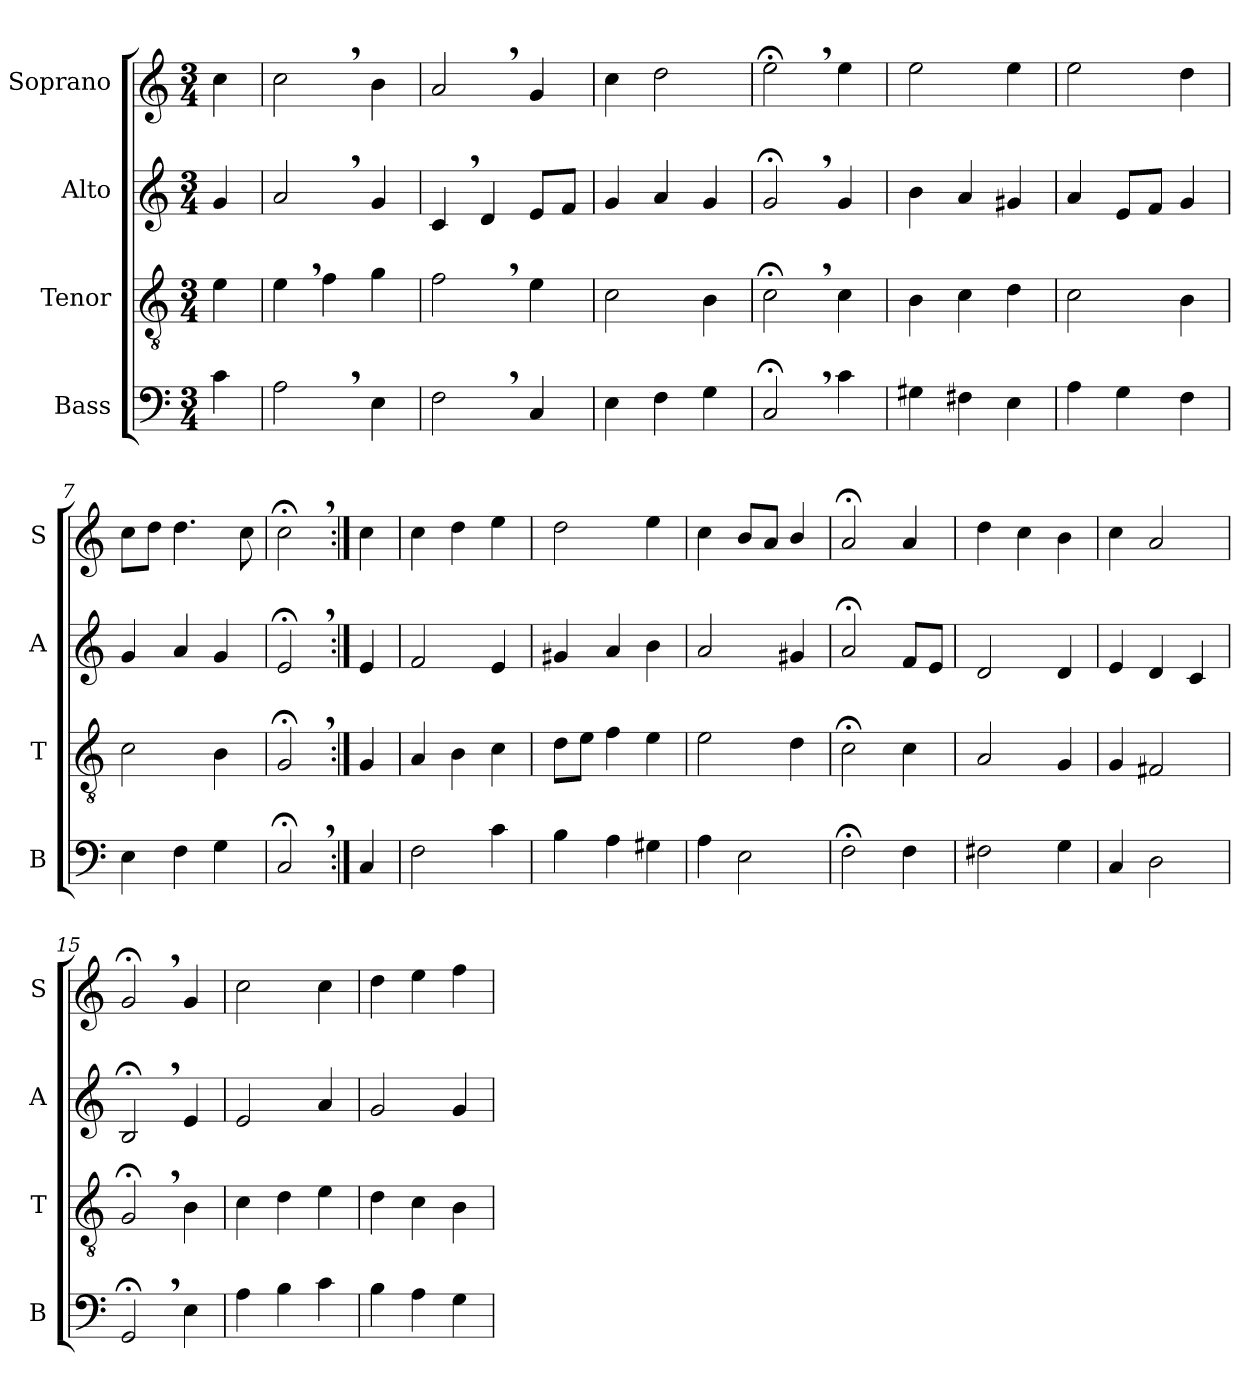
**kern	**kern	**kern	**kern
*part4	*part3	*part2	*part1
*staff4	*staff3	*staff2	*staff1
*I"Bass	*I"Tenor	*I"Alto	*I"Soprano
*I'B	*I'T	*I'A	*I'S
*clefF4	*clefGv2	*clefG2	*clefG2
*k[]	*k[]	*k[]	*k[]
*M3/4	*M3/4	*M3/4	*M3/4
=	=	=	=
4c\	4e\	4g/	4cc\
=1	=1	=1	=1
2A,\	4e,\	2a,/	2cc,\
.	4f\	.	.
4E\	4g\	4g/	4b\
=2	=2	=2	=2
2F,\	2f,\	4c,/	2a:,/
.	.	4d/	.
4C/	4e\	8e/L	4g/
.	.	8f/J	.
=3	=3	=3	=3
4E\	2c\	4g/	4cc\
4F\	.	4a/	2dd\
4G\	4B\	4g/	.
=4	=4	=4	=4
2C;<,/	2c;<,\	2g;<,/	2ee;<,\
4c\	4c\	4g/	4ee\
=5	=5	=5	=5
4G#X\	4B\	4b\	2ee\
4F#X\	4c\	4a/	.
4E\	4d\	4g#X/	4ee\
=6	=6	=6	=6
4A\	2c\	4a/	2ee\
4G\	.	8e/L	.
.	.	8f/J	.
4F\	4B\	4g/	4dd\
=7	=7	=7	=7
4E\	2c\	4g/	8cc\L
.	.	.	8dd\J
4F\	.	4a/	4.dd\
4G\	4B\	4g/	.
.	.	.	8cc\
=8	=8	=8	=8
2C;<,/	2G;<,/	2e;<,/	2cc;<,\
=8b:|!	=8b:|!	=8b:|!	=8b:|!
4C/	4G/	4e/	4cc\
=9	=9	=9	=9
2F\	4A/	2f/	4cc\
.	4B\	.	4dd\
4c\	4c\	4e/	4ee\
=10	=10	=10	=10
4B\	8d\L	4g#X/	2dd:\
.	8e\J	.	.
4A\	4f\	4a/	.
4G#X\	4e\	4b\	4ee\
=11	=11	=11	=11
4A\	2e\	2a/	4cc\
2E\	.	.	8b/L
.	.	.	8a/J
.	4d\	4g#X/	4b/
=12	=12	=12	=12
2F;<\	2c;<\	2a;</	2a;</
4F\	4c\	8f/L	4a/
.	.	8e/J	.
=13	=13	=13	=13
2F#X\	2A/	2d/	4dd\
.	.	.	4cc\
4G\	4G/	4d/	4b\
=14	=14	=14	=14
4C/	4G/	4e/	4cc:\
2D\	2F#X/	4d/	2a/
.	.	4c/	.
=15	=15	=15	=15
2GG;<,/	2G;<,/	2B;<,/	2g;<,/
4E\	4B\	4e/	4g/
=16	=16	=16	=16
4A\	4c\	2e/	2cc\
4B\	4d\	.	.
4c\	4e\	4a/	4cc\
=17	=17	=17	=17
4B\	4d\	2g/	4dd\
4A\	4c\	.	4ee\
4G\	4B\	4g/	4ff\
=	=	=	=
*-	*-	*-	*-
